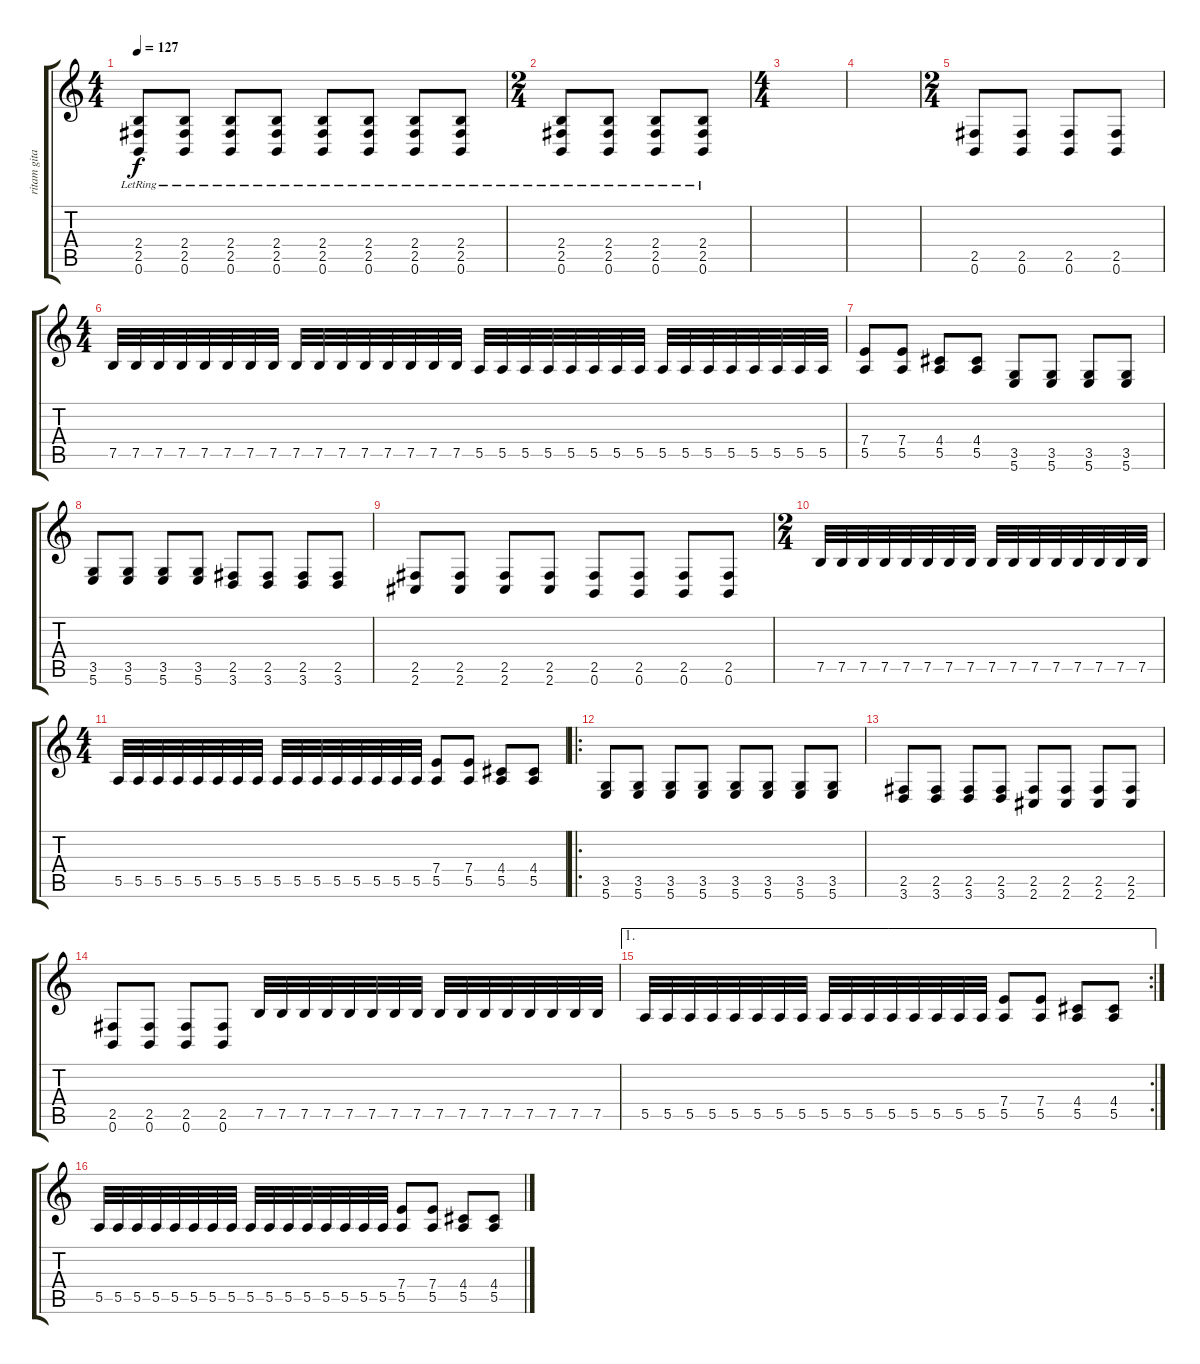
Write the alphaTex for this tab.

\track ("ritam gitara" "ritam gita") {instrument distortionguitar}
\staff {score tabs}
\tuning (B3 Gb3 D3 A2 E2 B1) {hide}
\ts (4 4)
\tempo 127
\clef g2
\ks c
(2.4{lr} 2.5{lr} 0.6{lr}).8{dy f} (2.4{lr} 2.5{lr} 0.6{lr}).8 (2.4{lr} 2.5{lr} 0.6{lr}).8 (2.4{lr} 2.5{lr} 0.6{lr}).8 (2.4{lr} 2.5{lr} 0.6{lr}).8 (2.4{lr} 2.5{lr} 0.6{lr}).8 (2.4{lr} 2.5{lr} 0.6{lr}).8 (2.4{lr} 2.5{lr} 0.6{lr}).8 |
\ts (2 4)
(2.4{lr} 2.5{lr} 0.6{lr}).8 (2.4{lr} 2.5{lr} 0.6{lr}).8 (2.4{lr} 2.5{lr} 0.6{lr}).8 (2.4{lr} 2.5{lr} 0.6{lr}).8 |
\ts (4 4)
|
|
\ts (2 4)
(2.5 0.6).8 (2.5 0.6).8 (2.5 0.6).8 (2.5 0.6).8 |
\ts (4 4)
7.5.32 7.5.32 7.5.32 7.5.32 7.5.32 7.5.32 7.5.32 7.5.32 7.5.32 7.5.32 7.5.32 7.5.32 7.5.32 7.5.32 7.5.32 7.5.32 5.5.32 5.5.32 5.5.32 5.5.32 5.5.32 5.5.32 5.5.32 5.5.32 5.5.32 5.5.32 5.5.32 5.5.32 5.5.32 5.5.32 5.5.32 5.5.32 |
(7.4 5.5).8 (7.4 5.5).8 (4.4 5.5).8 (4.4 5.5).8 (3.5 5.6).8 (3.5 5.6).8 (3.5 5.6).8 (3.5 5.6).8 |
(3.5 5.6).8 (3.5 5.6).8 (3.5 5.6).8 (3.5 5.6).8 (2.5 3.6).8 (2.5 3.6).8 (2.5 3.6).8 (2.5 3.6).8 |
(2.5 2.6).8 (2.5 2.6).8 (2.5 2.6).8 (2.5 2.6).8 (2.5 0.6).8 (2.5 0.6).8 (2.5 0.6).8 (2.5 0.6).8 |
\ts (2 4)
7.5.32 7.5.32 7.5.32 7.5.32 7.5.32 7.5.32 7.5.32 7.5.32 7.5.32 7.5.32 7.5.32 7.5.32 7.5.32 7.5.32 7.5.32 7.5.32 |
\ts (4 4)
5.5.32 5.5.32 5.5.32 5.5.32 5.5.32 5.5.32 5.5.32 5.5.32 5.5.32 5.5.32 5.5.32 5.5.32 5.5.32 5.5.32 5.5.32 5.5.32 (7.4 5.5).8 (7.4 5.5).8 (4.4 5.5).8 (4.4 5.5).8 |
\ro
(3.5 5.6).8 (3.5 5.6).8 (3.5 5.6).8 (3.5 5.6).8 (3.5 5.6).8 (3.5 5.6).8 (3.5 5.6).8 (3.5 5.6).8 |
(2.5 3.6).8 (2.5 3.6).8 (2.5 3.6).8 (2.5 3.6).8 (2.5 2.6).8 (2.5 2.6).8 (2.5 2.6).8 (2.5 2.6).8 |
(2.5 0.6).8 (2.5 0.6).8 (2.5 0.6).8 (2.5 0.6).8 7.5.32 7.5.32 7.5.32 7.5.32 7.5.32 7.5.32 7.5.32 7.5.32 7.5.32 7.5.32 7.5.32 7.5.32 7.5.32 7.5.32 7.5.32 7.5.32 |
\ae 1
\rc 2
5.5.32 5.5.32 5.5.32 5.5.32 5.5.32 5.5.32 5.5.32 5.5.32 5.5.32 5.5.32 5.5.32 5.5.32 5.5.32 5.5.32 5.5.32 5.5.32 (7.4 5.5).8 (7.4 5.5).8 (4.4 5.5).8 (4.4 5.5).8 |
5.5.32 5.5.32 5.5.32 5.5.32 5.5.32 5.5.32 5.5.32 5.5.32 5.5.32 5.5.32 5.5.32 5.5.32 5.5.32 5.5.32 5.5.32 5.5.32 (7.4 5.5).8 (7.4 5.5).8 (4.4 5.5).8 (4.4 5.5).8
